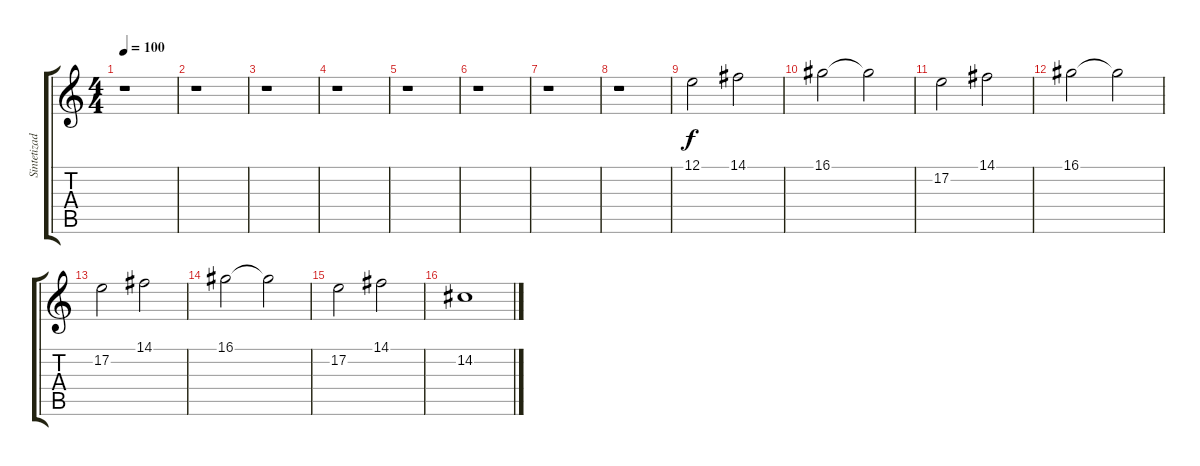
\track ("Sintetizador" "Sintetizad") {instrument fx5brightness}
\staff {score tabs}
\tuning (E4 B3 G3 D3 A2 E2) {hide}
\ts (4 4)
\tempo 100
\clef g2
\ks c
r.1{dy f} |
r.1 |
r.1 |
r.1 |
r.1 |
r.1 |
r.1 |
r.1 |
12.1.2{instrument stringensemble1} 14.1.2 |
16.1.2 16.1{t}.2 |
17.2.2 14.1.2 |
16.1.2 16.1{t}.2 |
17.2.2 14.1.2 |
16.1.2 16.1{t}.2 |
17.2.2 14.1.2 |
14.2.1
